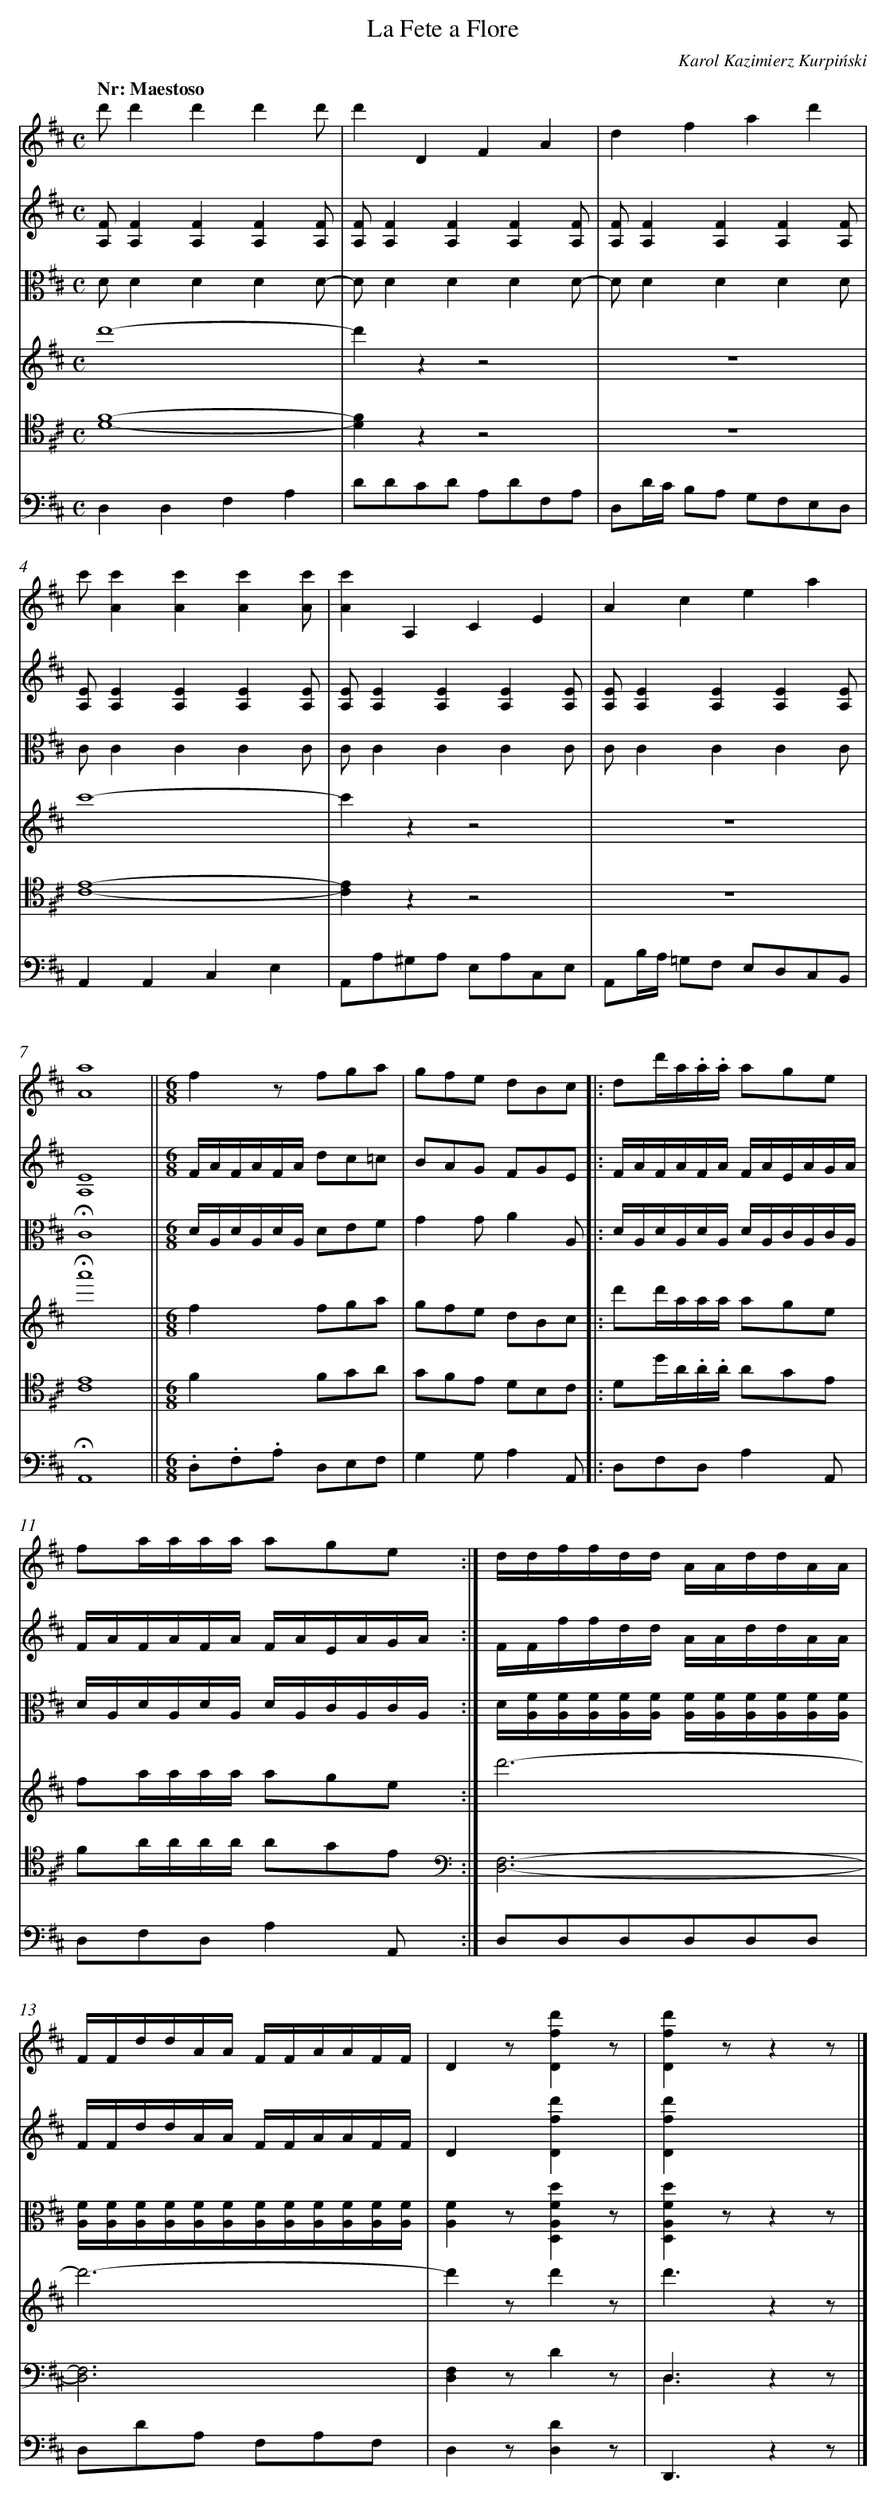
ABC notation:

X:1
T: La Fete a Flore
C: Karol Kazimierz Kurpiński
L: 1/8
M: C
Q: "Nr: Maestoso"
V: 1 clef=treble
V: 2 clef=treble
V: 3 clef=alto
V: 4 clef=treble
V: 5 clef=tenor
V: 6 clef=bass
K: D
[V:1] d'd'2d'2d'2d' |
[V:2] [FA,][F2A,2][F2A,2][F2A,2][FA,] |
[V:3] DD2D2D2D- |
[V:4] d'8- |
[V:5] [F8D8]- |
[V:6] D,2D,2F,2A,2 |
[V:1] d'2D2F2A2 |
[V:2] [FA,][F2A,2][F2A,2][F2A,2][FA,] |
[V:3] DD2D2D2D- |
[V:4] d'2z2z4 |
[V:5] [F2D2]z2z4 |
[V:6] DDCD A,DF,A, |
[V:1] d2f2a2d'2 |
[V:2] [FA,][F2A,2][F2A,2][F2A,2][FA,] |
[V:3] DD2D2D2D |
[V:4] z8 |
[V:5] z8 |
[V:6] D,D/C/ B,A, G,F,E,D, |
[V:1] c'[c'2A2][c'2A2][c'2A2][c'A] |
[V:2] [EA,][E2A,2][E2A,2][E2A,2][EA,] |
[V:3] CC2C2C2C |
[V:4] c'8- |
[V:5] [E8C8]- |
[V:6] A,,2A,,2C,2E,2 |
[V:1] [c'2A2]A,2C2E2 |
[V:2] [EA,][E2A,2][E2A,2][E2A,2][EA,] |
[V:3] CC2C2C2C |
[V:4] c'2z2z4 |
[V:5] [E2C2]z2z4 |
[V:6] A,,A,^G,A, E,A,C,E, |
[V:1] A2c2e2a2 |
[V:2] [EA,][E2A,2][E2A,2][E2A,2][EA,] |
[V:3] CC2C2C2C |
[V:4] z8 |
[V:5] z8 |
[V:6] A,,B,/A,/ =G,F, E,D,C,B,, |
[V:1] [a8A8] ||
[V:2] [E8A,8] ||
[V:3] !fermata!C8 ||
[V:4] !fermata!a'8 ||
[V:5] [E8C8] ||
[V:6] !fermata!A,,8 ||
[V:1] [M:6/8]f2z fga |
[V:2] [M:6/8]F/A/F/A/F/A/ dc=c |
[V:3] [M:6/8]D/A,/D/A,/D/A,/ DEF |
[V:4] [M:6/8]f2x fga |
[V:5] [M:6/8]F2x FGA |
[V:6] [M:6/8].D,.F,.A, D,E,F, |
[V:1] gfe dBc ]|:
[V:2] BAG FGE ]|:
[V:3] G2GA2A, ]|:
[V:4] gfe dBc ]|:
[V:5] GFE DB,C ]|:
[V:6] G,2G,A,2A,, ]|:
[V:1] dd'/a/.a/.a/ age |
[V:2] F/A/F/A/F/A/ F/A/E/A/G/A/ |
[V:3] D/A,/D/A,/D/A,/ D/A,/C/A,/C/A,/ |
[V:4] d'd'/a/a/a/ age |
[V:5] Dd/A/.A/.A/ AGE |
[V:6] D,F,D,A,2A,, |
[V:1] fa/a/a/a/ age :|]
[V:2] F/A/F/A/F/A/ F/A/E/A/G/A/ :|]
[V:3] D/A,/D/A,/D/A,/ D/A,/C/A,/C/A,/ :|]
[V:4] fa/a/a/a/ age :|]
[V:5] FA/A/A/A/ AGE[K:clef=bass] :|]
[V:6] D,F,D,A,2A,, :|]
[V:1] d/d/f/f/d/d/ A/A/d/d/A/A/ |
[V:2] F/F/f/f/d/d/ A/A/d/d/A/A/ |
[V:3] D/[F/A,/][F/A,/][F/A,/][F/A,/][F/A,/] [F/A,/][F/A,/][F/A,/][F/A,/][F/A,/][F/A,/] |
[V:4] d'6- |
[V:5] [F,6D,6]- |
[V:6] D,D,D,D,D,D, |
[V:1] F/F/d/d/A/A/ F/F/A/A/F/F/ |
[V:2] F/F/d/d/A/A/ F/F/A/A/F/F/ |
[V:3] [F/A,/][F/A,/][F/A,/][F/A,/][F/A,/][F/A,/][F/A,/][F/A,/][F/A,/][F/A,/][F/A,/][F/A,/] |
[V:4] d'6- |
[V:5] [F,6D,6] |
[V:6] D,DA, F,A,F, |
[V:1] D2z[d'2f2D2]z |
[V:2] D2x[d'2f2D2]x |
[V:3] [F2A,2]z[d2F2A,2D,2]z |
[V:4] d'2zd'2z |
[V:5] [F,2D,2]zD2z |
[V:6] D,2z[D2D,2]z |
[V:1] [d'2f2D2]zz2z |]
[V:2] [d'2f2D2]xx2x |]
[V:3] [d2F2A,2D,2]zz2z |]
[V:4] d'3z2z |]
[V:5] D,3z2z & D,3x2x |]
[V:6] D,,3z2z |]
